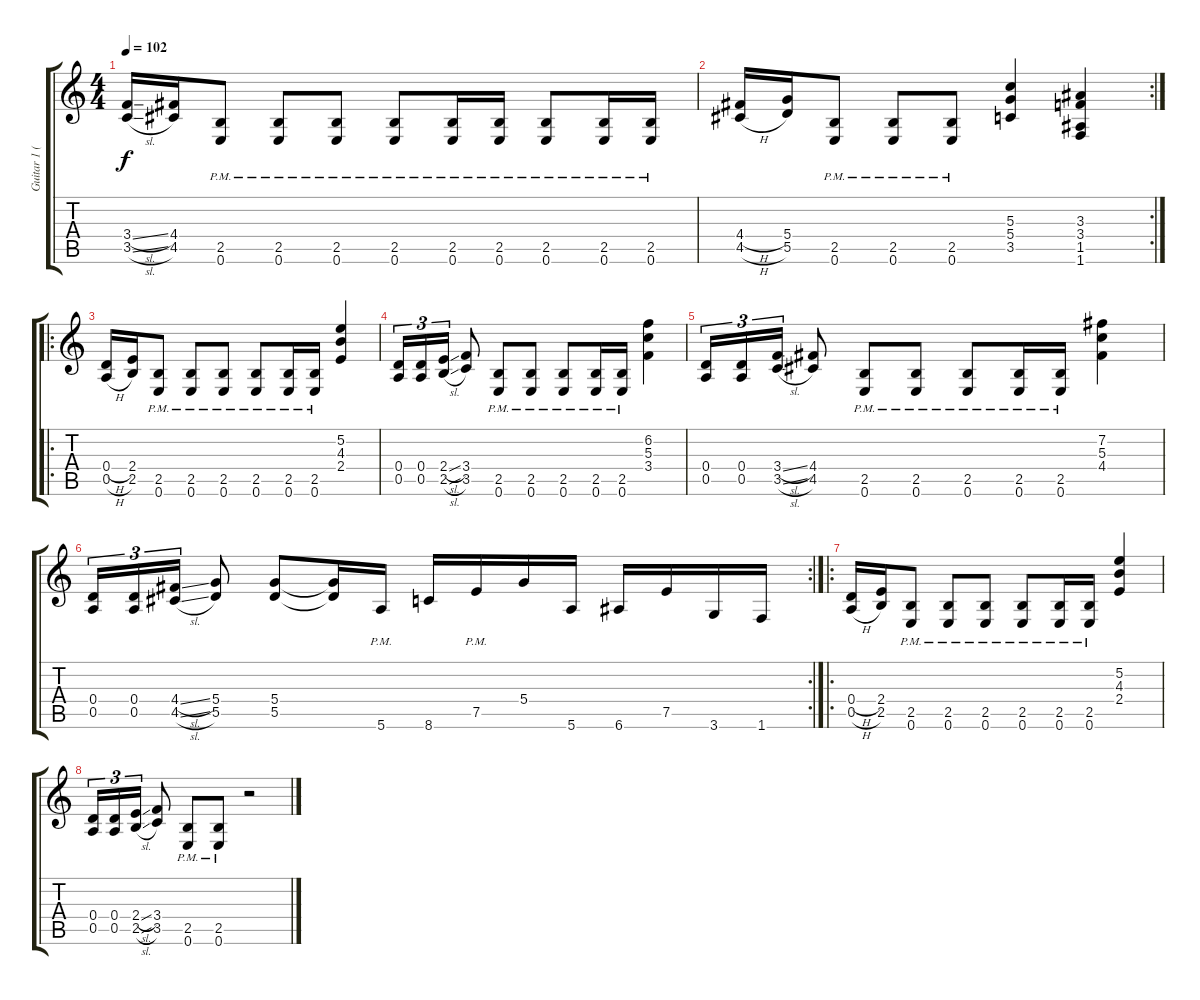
\track ("Guitar 1 (Distortion)" "Guitar 1 (") {instrument distortionguitar}
\staff {score tabs}
\tuning (E4 B3 G3 D3 A2 E2) {hide}
\ts (4 4)
\tempo 102
\clef g2
\ks c
(3.4{sl} 3.5{sl}).16{dy f} (4.4 4.5).16 (2.5{pm} 0.6{pm}).8 (2.5{pm} 0.6{pm}).8 (2.5{pm} 0.6{pm}).8 (2.5{pm} 0.6{pm}).8 (2.5{pm} 0.6{pm}).16 (2.5{pm} 0.6{pm}).16 (2.5{pm} 0.6{pm}).8 (2.5{pm} 0.6{pm}).16 (2.5{pm} 0.6{pm}).16 |
\rc 2
(4.4{h} 4.5{h}).16 (5.4 5.5).16 (2.5{pm} 0.6{pm}).8 (2.5{pm} 0.6{pm}).8 (2.5{pm} 0.6{pm}).8 (5.3 5.4 3.5).4 (3.3 3.4 1.5 1.6).4 |
\ro
(0.4{h} 0.5{h}).16 (2.4 2.5).16 (2.5{pm} 0.6{pm}).8 (2.5{pm} 0.6{pm}).8 (2.5{pm} 0.6{pm}).8 (2.5{pm} 0.6{pm}).8 (2.5{pm} 0.6{pm}).16 (2.5{pm} 0.6{pm}).16 (5.2 4.3 2.4).4 |
(0.4 0.5).16{tu (3 2)} (0.4 0.5).16{tu (3 2)} (2.4{sl} 2.5{sl}).16{tu (3 2)} (3.4 3.5).8 (2.5{pm} 0.6{pm}).8 (2.5{pm} 0.6{pm}).8 (2.5{pm} 0.6{pm}).8 (2.5{pm} 0.6{pm}).16 (2.5{pm} 0.6{pm}).16 (6.2 5.3 3.4).4 |
(0.4 0.5).16{tu (3 2)} (0.4 0.5).16{tu (3 2)} (3.4{sl} 3.5{sl}).16{tu (3 2)} (4.4 4.5).8 (2.5{pm} 0.6{pm}).8 (2.5{pm} 0.6{pm}).8 (2.5{pm} 0.6{pm}).8 (2.5{pm} 0.6{pm}).16 (2.5{pm} 0.6{pm}).16 (7.2 5.3 4.4).4 |
\rc 2
(0.4 0.5).16{tu (3 2)} (0.4 0.5).16{tu (3 2)} (4.4{sl} 4.5{sl}).16{tu (3 2)} (5.4 5.5).8 (5.4 5.5).8 (5.4{t} 5.5{t}).16 5.6{pm}.16 8.6.16 7.5{pm}.16 5.4.16 5.6.16 6.6.16 7.5.16 3.6.16 1.6.16 |
\ro
(0.4{h} 0.5{h}).16 (2.4 2.5).16 (2.5{pm} 0.6{pm}).8 (2.5{pm} 0.6{pm}).8 (2.5{pm} 0.6{pm}).8 (2.5{pm} 0.6{pm}).8 (2.5{pm} 0.6{pm}).16 (2.5{pm} 0.6{pm}).16 (5.2 4.3 2.4).4 |
(0.4 0.5).16{tu (3 2)} (0.4 0.5).16{tu (3 2)} (2.4{sl} 2.5{sl}).16{tu (3 2)} (3.4 3.5).8 (2.5{pm} 0.6{pm}).8 (2.5{pm} 0.6{pm}).8 r.2
